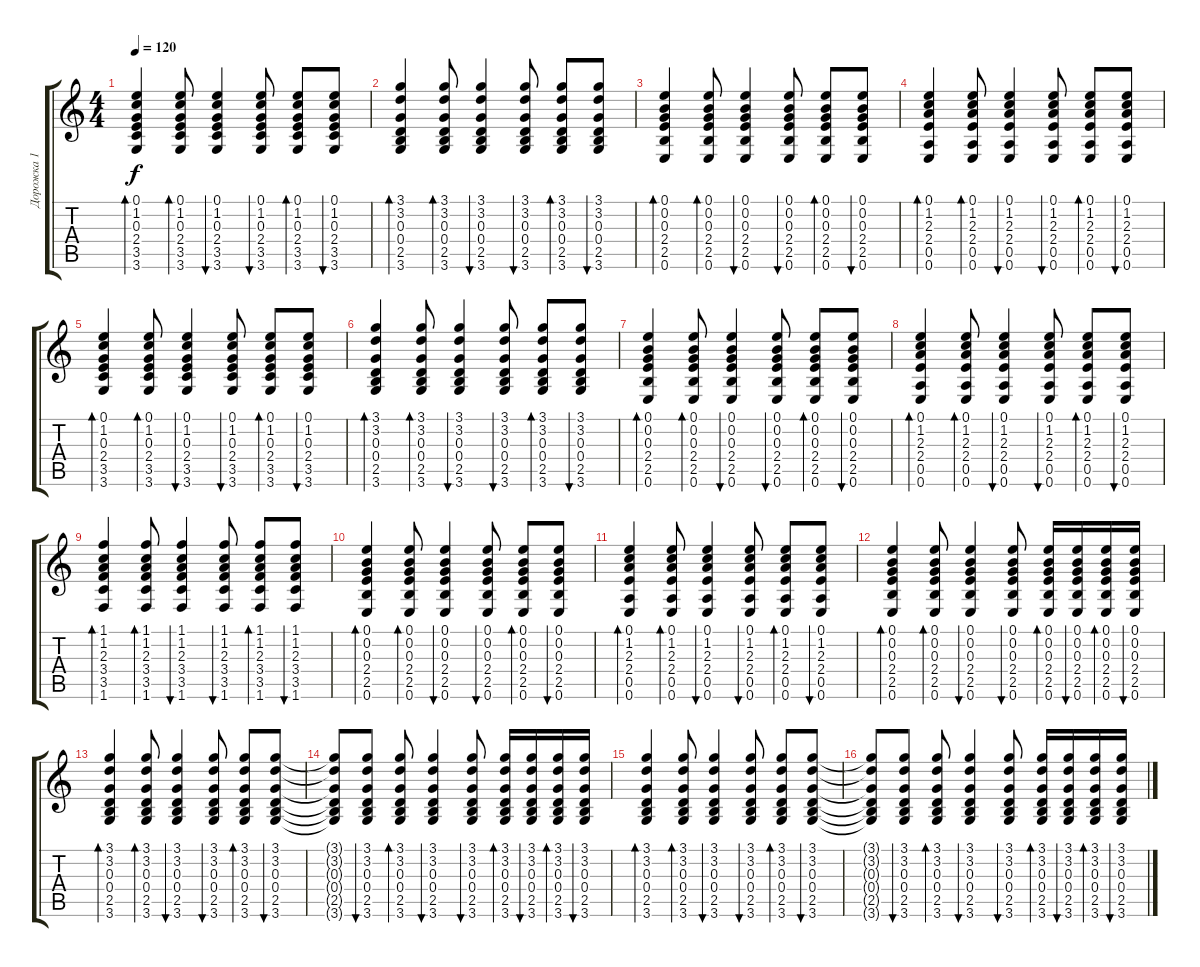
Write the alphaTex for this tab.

\track ("Дорожка 1" "Дорожка 1") {instrument acousticguitarnylon}
\staff {score tabs}
\tuning (E4 B3 G3 D3 A2 E2) {hide}
\ts (4 4)
\tempo 120
\clef g2
\ks c
(0.1 1.2 0.3 2.4 3.5 3.6).4{bd 60 dy f} (0.1 1.2 0.3 2.4 3.5 3.6).8{bd 60} (0.1 1.2 0.3 2.4 3.5 3.6).4{bu 60} (0.1 1.2 0.3 2.4 3.5 3.6).8{bu 60} (0.1 1.2 0.3 2.4 3.5 3.6).8{bd 60} (0.1 1.2 0.3 2.4 3.5 3.6).8{bu 60} |
(3.1 3.2 0.3 0.4 2.5 3.6).4{bd 60} (3.1 3.2 0.3 0.4 2.5 3.6).8{bd 60} (3.1 3.2 0.3 0.4 2.5 3.6).4{bu 60} (3.1 3.2 0.3 0.4 2.5 3.6).8{bu 60} (3.1 3.2 0.3 0.4 2.5 3.6).8{bd 60} (3.1 3.2 0.3 0.4 2.5 3.6).8{bu 60} |
(0.1 0.2 0.3 2.4 2.5 0.6).4{bd 60} (0.1 0.2 0.3 2.4 2.5 0.6).8{bd 60} (0.1 0.2 0.3 2.4 2.5 0.6).4{bu 60} (0.1 0.2 0.3 2.4 2.5 0.6).8{bu 60} (0.1 0.2 0.3 2.4 2.5 0.6).8{bd 60} (0.1 0.2 0.3 2.4 2.5 0.6).8{bu 60} |
(0.1 1.2 2.3 2.4 0.5 0.6).4{bd 60} (0.1 1.2 2.3 2.4 0.5 0.6).8{bd 60} (0.1 1.2 2.3 2.4 0.5 0.6).4{bu 60} (0.1 1.2 2.3 2.4 0.5 0.6).8{bu 60} (0.1 1.2 2.3 2.4 0.5 0.6).8{bd 60} (0.1 1.2 2.3 2.4 0.5 0.6).8{bu 60} |
(0.1 1.2 0.3 2.4 3.5 3.6).4{bd 60} (0.1 1.2 0.3 2.4 3.5 3.6).8{bd 60} (0.1 1.2 0.3 2.4 3.5 3.6).4{bu 60} (0.1 1.2 0.3 2.4 3.5 3.6).8{bu 60} (0.1 1.2 0.3 2.4 3.5 3.6).8{bd 60} (0.1 1.2 0.3 2.4 3.5 3.6).8{bu 60} |
(3.1 3.2 0.3 0.4 2.5 3.6).4{bd 60} (3.1 3.2 0.3 0.4 2.5 3.6).8{bd 60} (3.1 3.2 0.3 0.4 2.5 3.6).4{bu 60} (3.1 3.2 0.3 0.4 2.5 3.6).8{bu 60} (3.1 3.2 0.3 0.4 2.5 3.6).8{bd 60} (3.1 3.2 0.3 0.4 2.5 3.6).8{bu 60} |
(0.1 0.2 0.3 2.4 2.5 0.6).4{bd 60} (0.1 0.2 0.3 2.4 2.5 0.6).8{bd 60} (0.1 0.2 0.3 2.4 2.5 0.6).4{bu 60} (0.1 0.2 0.3 2.4 2.5 0.6).8{bu 60} (0.1 0.2 0.3 2.4 2.5 0.6).8{bd 60} (0.1 0.2 0.3 2.4 2.5 0.6).8{bu 60} |
(0.1 1.2 2.3 2.4 0.5 0.6).4{bd 60} (0.1 1.2 2.3 2.4 0.5 0.6).8{bd 60} (0.1 1.2 2.3 2.4 0.5 0.6).4{bu 60} (0.1 1.2 2.3 2.4 0.5 0.6).8{bu 60} (0.1 1.2 2.3 2.4 0.5 0.6).8{bd 60} (0.1 1.2 2.3 2.4 0.5 0.6).8{bu 60} |
(1.1 1.2 2.3 3.4 3.5 1.6).4{bd 60} (1.1 1.2 2.3 3.4 3.5 1.6).8{bd 60} (1.1 1.2 2.3 3.4 3.5 1.6).4{bu 60} (1.1 1.2 2.3 3.4 3.5 1.6).8{bu 60} (1.1 1.2 2.3 3.4 3.5 1.6).8{bd 60} (1.1 1.2 2.3 3.4 3.5 1.6).8{bu 60} |
(0.1 0.2 0.3 2.4 2.5 0.6).4{bd 60} (0.1 0.2 0.3 2.4 2.5 0.6).8{bd 60} (0.1 0.2 0.3 2.4 2.5 0.6).4{bu 60} (0.1 0.2 0.3 2.4 2.5 0.6).8{bu 60} (0.1 0.2 0.3 2.4 2.5 0.6).8{bd 60} (0.1 0.2 0.3 2.4 2.5 0.6).8{bu 60} |
(0.1 1.2 2.3 2.4 0.5 0.6).4{bd 60} (0.1 1.2 2.3 2.4 0.5 0.6).8{bd 60} (0.1 1.2 2.3 2.4 0.5 0.6).4{bu 60} (0.1 1.2 2.3 2.4 0.5 0.6).8{bu 60} (0.1 1.2 2.3 2.4 0.5 0.6).8{bd 60} (0.1 1.2 2.3 2.4 0.5 0.6).8{bu 60} |
(0.1 0.2 0.3 2.4 2.5 0.6).4{bd 60} (0.1 0.2 0.3 2.4 2.5 0.6).8{bd 60} (0.1 0.2 0.3 2.4 2.5 0.6).4{bu 60} (0.1 0.2 0.3 2.4 2.5 0.6).8{bu 60} (0.1 0.2 0.3 2.4 2.5 0.6).16{bd 60} (0.1 0.2 0.3 2.4 2.5 0.6).16{bu 60} (0.1 0.2 0.3 2.4 2.5 0.6).16{bd 60} (0.1 0.2 0.3 2.4 2.5 0.6).16{bu 60} |
(3.1 3.2 0.3 0.4 2.5 3.6).4{bd 60} (3.1 3.2 0.3 0.4 2.5 3.6).8{bd 60} (3.1 3.2 0.3 0.4 2.5 3.6).4{bu 60} (3.1 3.2 0.3 0.4 2.5 3.6).8{bu 60} (3.1 3.2 0.3 0.4 2.5 3.6).8{bd 60} (3.1 3.2 0.3 0.4 2.5 3.6).8{bu 60} |
(3.1{t} 3.2{t} 0.3{t} 0.4{t} 2.5{t} 3.6{t}).8 (3.1 3.2 0.3 0.4 2.5 3.6).8{bu 60} (3.1 3.2 0.3 0.4 2.5 3.6).8{bd 60} (3.1 3.2 0.3 0.4 2.5 3.6).4{bu 60} (3.1 3.2 0.3 0.4 2.5 3.6).8{bu 60} (3.1 3.2 0.3 0.4 2.5 3.6).16{bd 60} (3.1 3.2 0.3 0.4 2.5 3.6).16{bu 60} (3.1 3.2 0.3 0.4 2.5 3.6).16{bd 60} (3.1 3.2 0.3 0.4 2.5 3.6).16{bu 60} |
(3.1 3.2 0.3 0.4 2.5 3.6).4{bd 60} (3.1 3.2 0.3 0.4 2.5 3.6).8{bd 60} (3.1 3.2 0.3 0.4 2.5 3.6).4{bu 60} (3.1 3.2 0.3 0.4 2.5 3.6).8{bu 60} (3.1 3.2 0.3 0.4 2.5 3.6).8{bd 60} (3.1 3.2 0.3 0.4 2.5 3.6).8{bu 60} |
(3.1{t} 3.2{t} 0.3{t} 0.4{t} 2.5{t} 3.6{t}).8 (3.1 3.2 0.3 0.4 2.5 3.6).8{bu 60} (3.1 3.2 0.3 0.4 2.5 3.6).8{bd 60} (3.1 3.2 0.3 0.4 2.5 3.6).4{bu 60} (3.1 3.2 0.3 0.4 2.5 3.6).8{bu 60} (3.1 3.2 0.3 0.4 2.5 3.6).16{bd 60} (3.1 3.2 0.3 0.4 2.5 3.6).16{bu 60} (3.1 3.2 0.3 0.4 2.5 3.6).16{bd 60} (3.1 3.2 0.3 0.4 2.5 3.6).16{bu 60}
